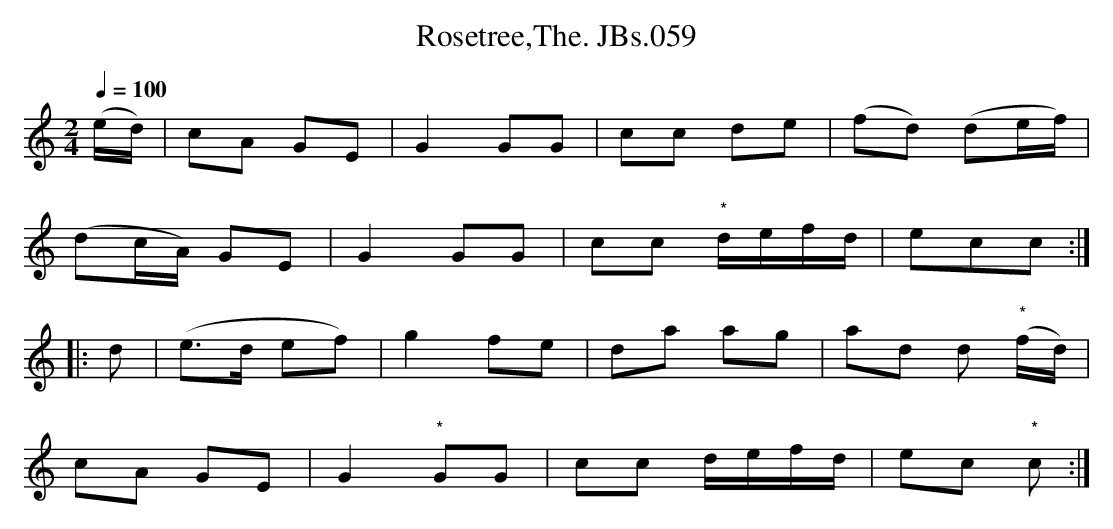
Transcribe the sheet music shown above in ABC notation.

X:1
T:Rosetree,The. JBs.059
M:2/4
L:1/8
Q:1/4=100
K:C major
(e/d/)|cA GE|G2GG|cc de|(fd) (de/f/)|!
(dc/A/) GE|G2GG|cc "*"d/e/f/d/|ecc:|!
|:d| (e>d ef)|g2 fe|da ag|ad d"*" (f/d/)|!
cA GE|G2"*"GG|cc d/e/f/d/|ec "*"c:|
